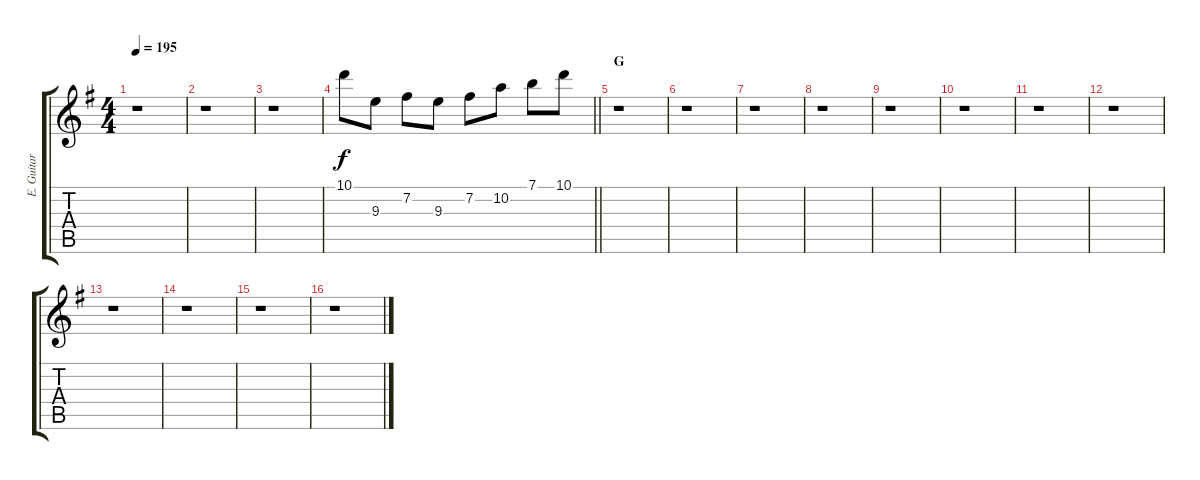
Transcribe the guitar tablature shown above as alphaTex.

\track ("E. Guitar III" "E. Guitar ") {instrument overdrivenguitar}
\staff {score tabs}
\tuning (E4 B3 G3 D3 A2 E2) {hide}
\ts (4 4)
\tempo 195
\clef g2
\ks g
r.1{dy f} |
r.1 |
r.1 |
\barLineRight lightlight
10.1.8 9.3.8 7.2.8 9.3.8 7.2.8 10.2.8 7.1.8 10.1.8 |
\section ("" "G")
r.1 |
r.1 |
r.1 |
r.1 |
r.1 |
r.1 |
r.1 |
r.1 |
r.1 |
r.1 |
r.1 |
r.1
